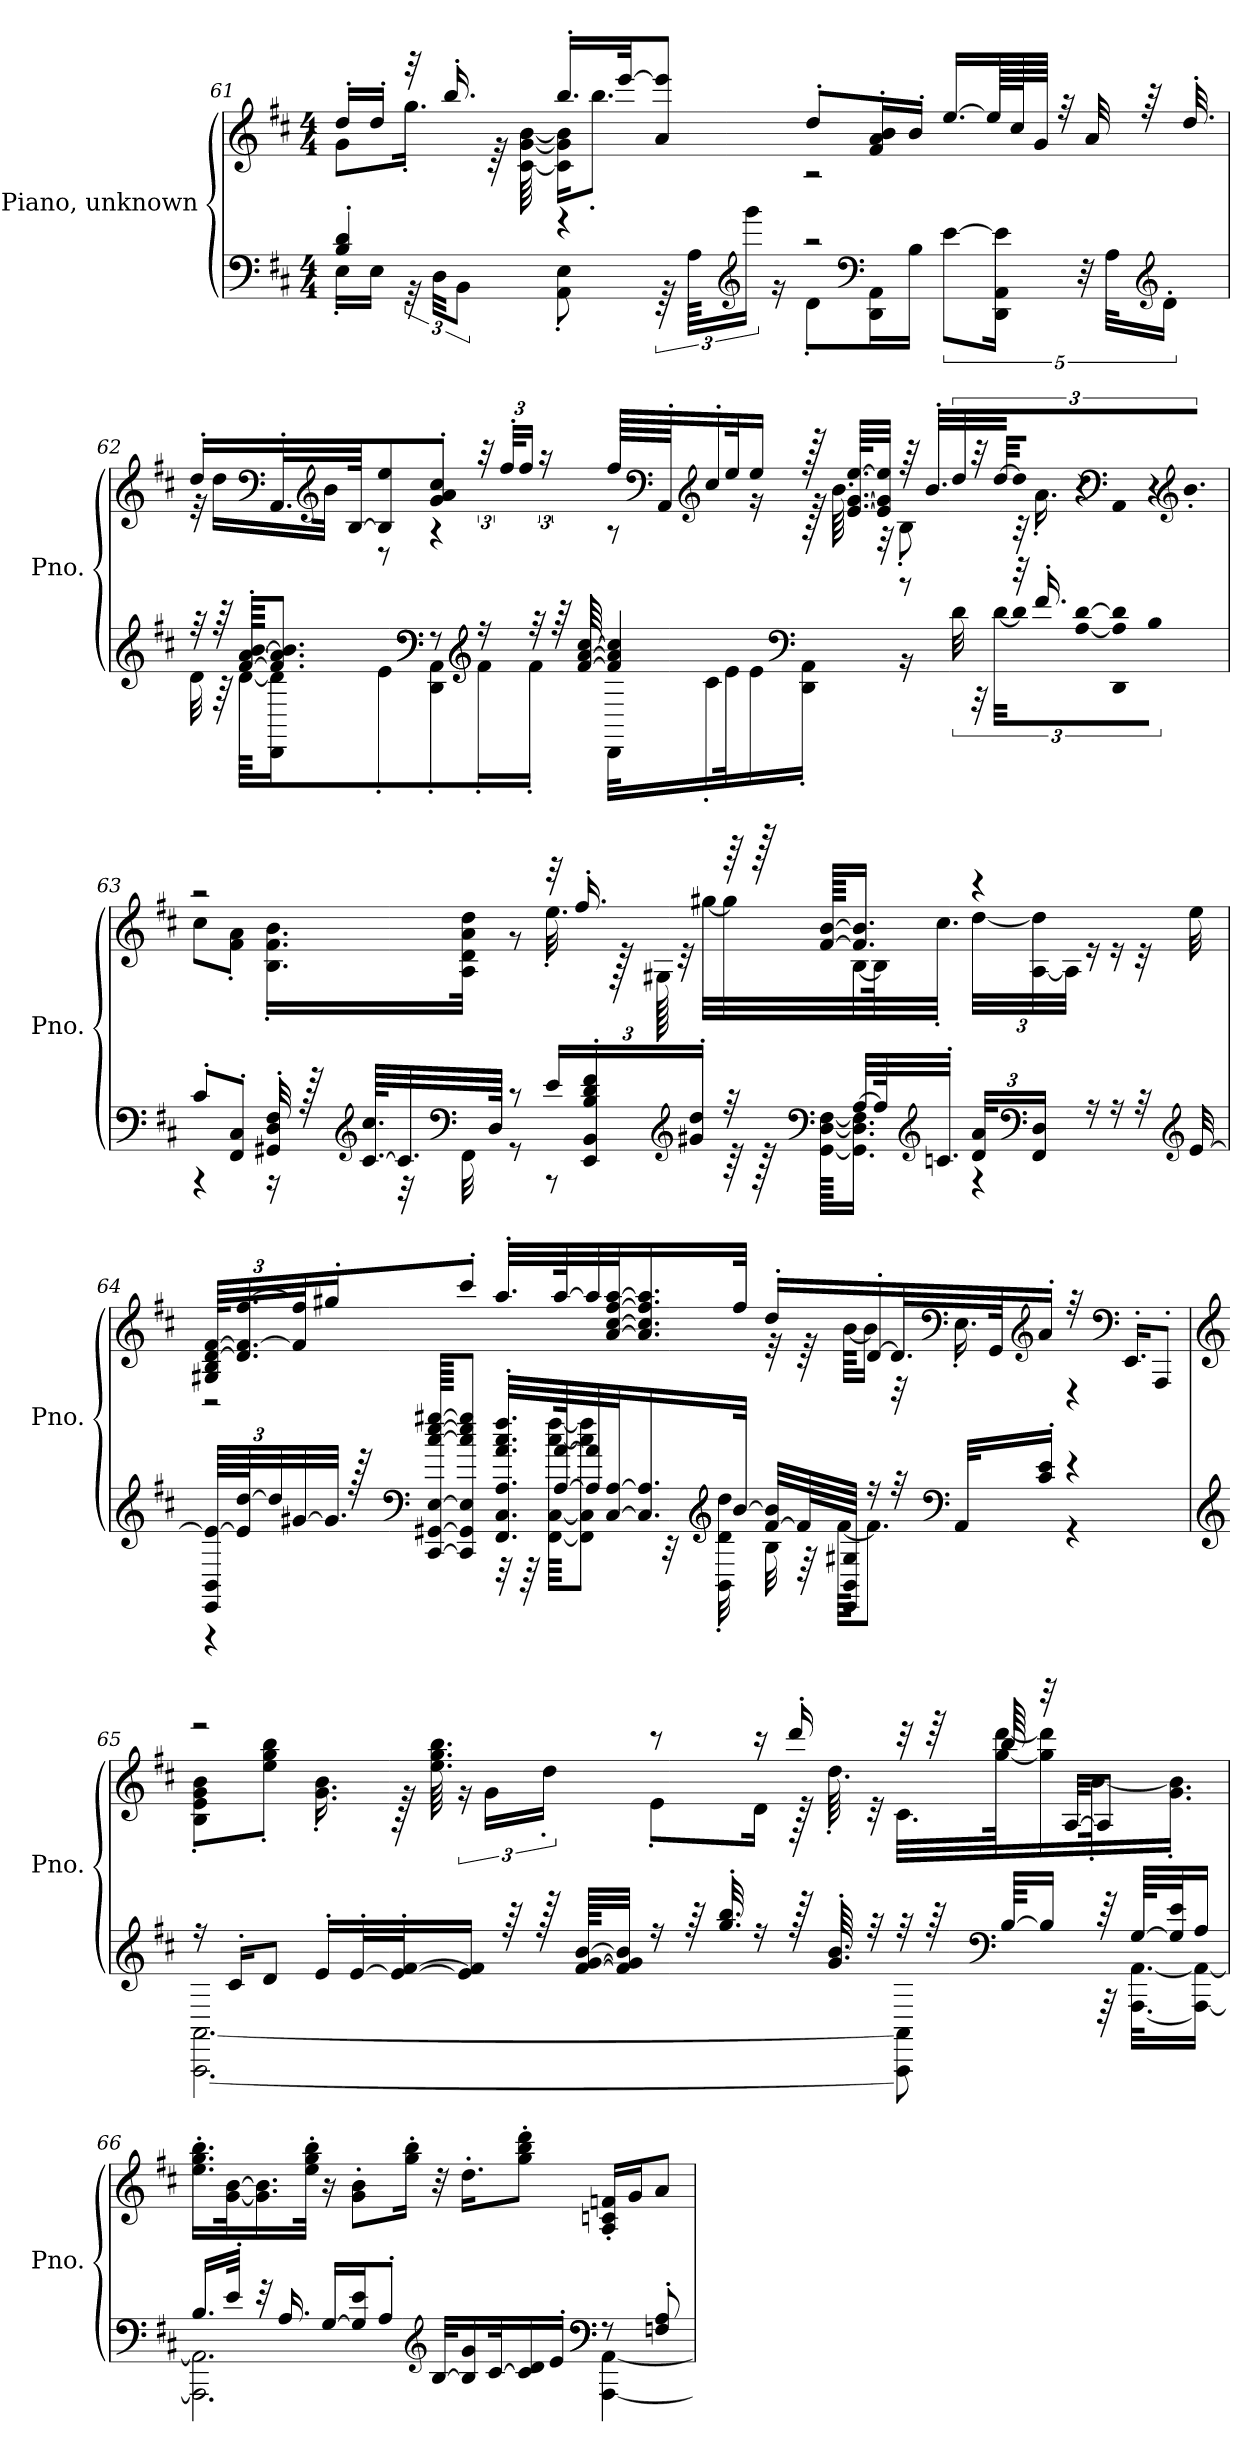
**kern	**kern
*part1	*part1
*staff2	*staff1
*I"Piano, unknown	*
*I'Pno.	*
!!LO:LB:g=z
*clefF4	*clefG2
*k[f#c#]	*k[f#c#]
*M4/4	*M4/4
=61	=61
*^	*^
4B/' 4d/'	16E'\LL	16dd'/LL	8g\L
.	16E\JJ	16dd'/JJ	.
.	48r	32r	16.gg'\Jk
.	48D\KKL	.	.
.	.	16.bb'/	.
.	12BB\J	.	.
.	.	.	64r
.	.	.	[64c#\ [64g\ [64b\
4r	8AA\' 8E\'	16.bb'/LL	16c#\] 16g\] 16b\]KL
.	.	.	8.bb'\J
.	.	[32eee/JK	.
.	96r	8a/ 8eee/]J	.
.	96A\KKLL	.	.
*clefG2	*	*	*
.	24ggg\JJ	.	.
.	16r	.	.
2r	8d'\L	8dd'/L	2r
*clefF4	*	*	*
.	16DD\ 16AA\L	16f#/' 16a/' 16b/'L	.
.	16B\JJ	16b'/JJ	.
.	[10e\L	[16.ee/LL	.
.	.	128ee/LLL]	.
.	20DD\ 20AA\ 20e\]Jk	.	.
.	.	128cc#/J	.
.	.	64g/JJJJ	.
.	.	32r	.
.	40r	.	.
.	.	32a/	.
.	40A\KLL	.	.
.	.	64r	.
*clefG2	*	*	*
.	20d'\JJ	.	.
.	.	32.dd'/	.
!!LO:LB:g=z	!!
=62	=62	=62	=62
32r	32d\	16dd'/LL	32r
64r	64r	.	16dd\LL
[64f#/' [64a/' [64b/'KKKL	[64d\KKLL	.	.
*	*	*clefF4	*
8.f#/] 8.a/] 8.b/]J	16DD\ 16d\]J	32.AA'/L	.
*	*	*clefG2	*
.	.	.	32b\JJk
.	.	[64B/JJK	.
.	8e'\	8B/] 8ee/	8r
*clefF4	*	*	*
8r	8DD\' 8AA\'	8g/' 8a/' 8cc#/'J	4r
*clefG2	*	*	*
16r	16f#'\L	48r	.
.	.	48ff#'/KLL	.
.	.	24ff#/JJ	.
32r	16f#'\JJ	.	.
.	.	24r	.
64r	.	.	.
[64f#/ [64a/ [64cc#/	.	.	.
4f#/] 4a/] 4cc#/]	32DD\KLL	64ff#/LLLL	8r
*	*	*clefF4	*
.	.	64AA'/JJ	.
*	*	*clefG2	*
.	16c#'\	16cc#'/	.
.	32e\K	32ee/K	.
.	16e\	16ee/JJ	16r
*clefF4	*	*	*
.	16DD\' 16AA\'JJ	128r	128r
.	.	[64.e/ [64.g/ [64.ee/KLLL	64.b\
.	.	32e/] 32g/] 32ee/]JJJ	32r
8r	16r	64r	8B'\
.	.	32.b'/LLL	.
.	48d\	48dd/JJJ	.
.	48r	48r	.
.	[48d\LLL	[48dd/LLL	.
32r	32d\]	32dd/JJJ]	32r
16.f#'/	[64A\ [64d\L	64r	16.a'\
*	*	*clefF4	*
.	64DD\ 64A\] 64d\]JJ	64AA/	.
.	16B\JJ	64r	.
*	*	*clefG2	*
.	.	32.b'/	.
!!LO:LB:g=z	!!
=63	=63	=63	=63
8c#'/L	4r	2r	8cc#\L
8FF#/' 8C#/'J	.	.	8f#\' 8a\'J
32GG#X/' 32D/' 32F#/'	16r	.	16.B\' 16.f#\' 16.b\'LL
128r	.	.	.
*clefG2	*	*	*
[64.c#/ 64.cc#/KLLL	.	.	.
32.c#/]	32r	.	.
*clefF4	*	*	*
.	32FF#\	.	32A\ 32d\ 32a\ 32dd\JJk
64D/JJJk	.	.	.
8r	8r	.	8r
*Xbrackettup	*	*	*
24e/LL	8r	32r	32.ee'\
.	.	16.ff#'/	.
24EE/' 24BB/' 24B/' 24d/' 24f#/'	.	.	.
.	.	.	128r
.	.	.	128G#X\
.	.	.	32r
*clefG2	*	*	*
24g#X/' 24dd/'JJ	.	.	.
.	.	.	[32gg#X\LLL
32r	64r	64r	32gg#\]
.	128r	128r	.
*clefF4	*	*	*
.	[128GG#\ [128D\ [128F#\KKKLL	[128f#/ [128b/KKKLL	.
[32A/LLL	16.GG#\] 16.D\] 16.F#\]JJ	16.f#/] 16.b/]JJ	[32B\
64A/K]	.	.	64B\K]
*clefG2	*	*	*
32.cn'/JJJ	.	.	32.cc#'\JJJ
*	*	*	*Xbrackettup
48d/ 48a/KLL	4r	4r	[48dd\LLL
*clefF4	*	*	*
24FF#/ 24D/JJ	.	.	[48A\ 48dd\]
.	.	.	48A\JJJ]
16r	.	.	16r
16r	.	.	16r
32r	.	.	32r
*clefG2	*	*	*
[32e/	.	.	32ee\
!!LO:PB:g=z	!!
=64	=64	=64	=64
96EE/ 96BB/ 96e/_LLLL	4r	96G#X/ 96B/ [96d/ [96f#/KLLL	2r
96e/] [96dd/J	.	48.d/] 48.f#/_ [48.ff#/	.
48dd/]	.	.	.
[48g#X/	.	48f#/] 48ff#/]J	.
32.g#/JJJ]	.	16gg#X'/J	.
128r	.	.	.
*clefF4	*	*	*
[128CC#/ [128GG#X/ [128E/ [128cc#/ [128ee/ [128gg#X/KKKKL	.	.	.
8CC#/] 8GG#/] 8E/] 8cc#/] 8ee/] 8gg#/]J	.	8ccc#'/J	.
32.FF#/' 32.C#/' 32.A/' 32.a/' 32.cc#/' 32.ff#/'LLL	32r	32.aa'/LLL	.
.	64r	.	.
[64A/ [64a/K	[64FF#\ [64C#\ [64cc#\ [64ff#\KKKL	[64aa/K	.
32A/] 32a/]	8FF#\] 8C#\] 8cc#\] 8ff#\]J	32aa/]	.
[32C#/ [32A/J	.	[32a/ [32cc#/ [32ff#/ [32aa/J	.
16.C#/] 16.A/]	.	16.a/] 16.cc#/] 16.ff#/] 16.aa/]	.
.	32r	.	.
*clefG2	*	*	*
[32b/JJk	32BB\' 32d\' 32dd\'	32ff#/JJk	.
[32f#/ 32b/]LLL	32B\	16dd'/LL	32r
64f#/L]	64r	.	64r
64EE/ 64BB/ 64G#X/JJJJ	[64f#\KKKL	.	[64b\KKLL
16r	8.f#\J]	[16d'/	16b\JJ]
32r	.	32.d/L]	32r
*clefF4	*	*clefF4	*
32AA/KLL	.	.	16.E'\
.	.	64GG/JK	.
*	*	*clefG2	*
16c#/' 16e/'JJ	.	16a'/JJ	.
4r	4r	32r	4r
*	*	*clefF4	*
.	.	16.EE'/KL	.
.	.	8AAA'/J	.
!!LO:LB:g=z	!!
=65	=65	=65	=65
*clefG2	*	*clefG2	*
16r	[2.AAA\ [2.AA\	2r	8B\' 8e\' 8g\' 8b\'L
16c#'/KL	.	.	.
8d/J	.	.	8ee\' 8gg\' 8bb\'J
16e'/LL	.	.	16.g\' 16.b\'
[32e'/L	.	.	.
32e/_' [32f#/'J	.	.	128r
.	.	.	64.ee\ 64.gg\ 64.bb\
*	*	*	*brackettup
16e/] 16f#/]JJ	.	.	24r
.	.	.	24g\LL
64r	.	.	.
128r	.	.	.
.	.	.	24dd'\JJ
[128f#/ [128g/ [128b/KKLLL	.	.	.
32f#/] 32g/] 32b/]JJJ	.	.	.
16r	.	8r	8e'\L
64r	.	.	.
32.gg/' 32.bb/'	.	.	.
16r	.	16r	16d\Jk
128r	.	16ddd'/	128r
64.g/' 64.b/'	.	.	64.dd'\
32r	.	.	32r
32r	8AAA\] 8AA\]	32r	32.c#\LLL
64r	.	64r	.
*clefF4	*	*	*
[64B/KKLL	.	64bb/	[64gg\ [64ddd\JK
16B/JJ]	.	32r	16gg\] 16ddd\]
.	.	[32A/KKL	.
64r	64r	8A/J]	[32b'\K
[64G/KLLL	[32.AAA\ [32.AA\KLL	.	.
32G/] 32e/J	.	.	16.g\' 16.b\]'JJ
16A/JJ	16AAA\_ 16AA\_JJ	.	.
*	*	*v	*v
!!LO:LB:g=z
=66	=66	=66
16.B/LL	2.AAA\] 2.AA\]	16.ee\' 16.gg\' 16.bb\'LL
32e'/JJk	.	[32g\ [32b\K
32r	.	16.g\] 16.b\]
16.A/	.	.
.	.	32ee\' 32gg\' 32bb\'JJk
[16G/LL	.	16r
16G/] 16e/J	.	8g\' 8b\'L
8A'/J	.	.
.	.	16gg\' 16bb\'Jk
*clefG2	*	*
[32B/KLL	.	32r
16B/] 16g/	.	16.dd'\KL
[32c#/K	.	.
16c#/] 16d/	.	8gg\' 8bb\' 8ddd\'J
16e'/JJ	.	.
*clefF4	*	*
8r	[4AAA\ [4AA\	16A/' 16cn/' 16fn/'LL
.	.	16g/J
8Fn/' 8A/'	.	8a/J
*v	*v	*
=	=
*-	*-
